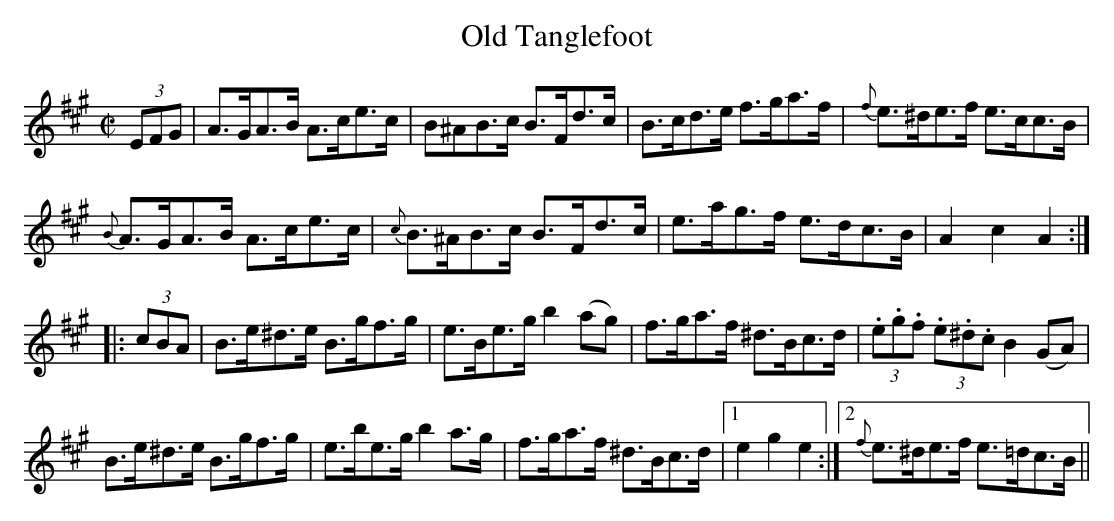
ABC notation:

X:1
T:Old Tanglefoot
M:C|
L:1/8
K:A
(3EFG|A>GA>B A>ce>c|B^AB>c B>Fd>c|B>cd>e f>ga>f|{f}e>^de>f e>cc>B|
{B}A>GA>B A>ce>c|{c}B>^AB>c B>Fd>c|e>ag>f e>dc>B|A2c2A2:|
|:(3cBA|B>e^d>e B>gf>g|e>Be>g b2 (ag)|f>ga>f ^d>Bc>d|(3.e.g.f (3.e.^d.c B2 (GA)|
B>e^d>e B>gf>g|e>be>g b2 a>g|f>ga>f ^d>Bc>d|1 e2g2e2:|2 {f}e>^de>f e>=dc>B||
